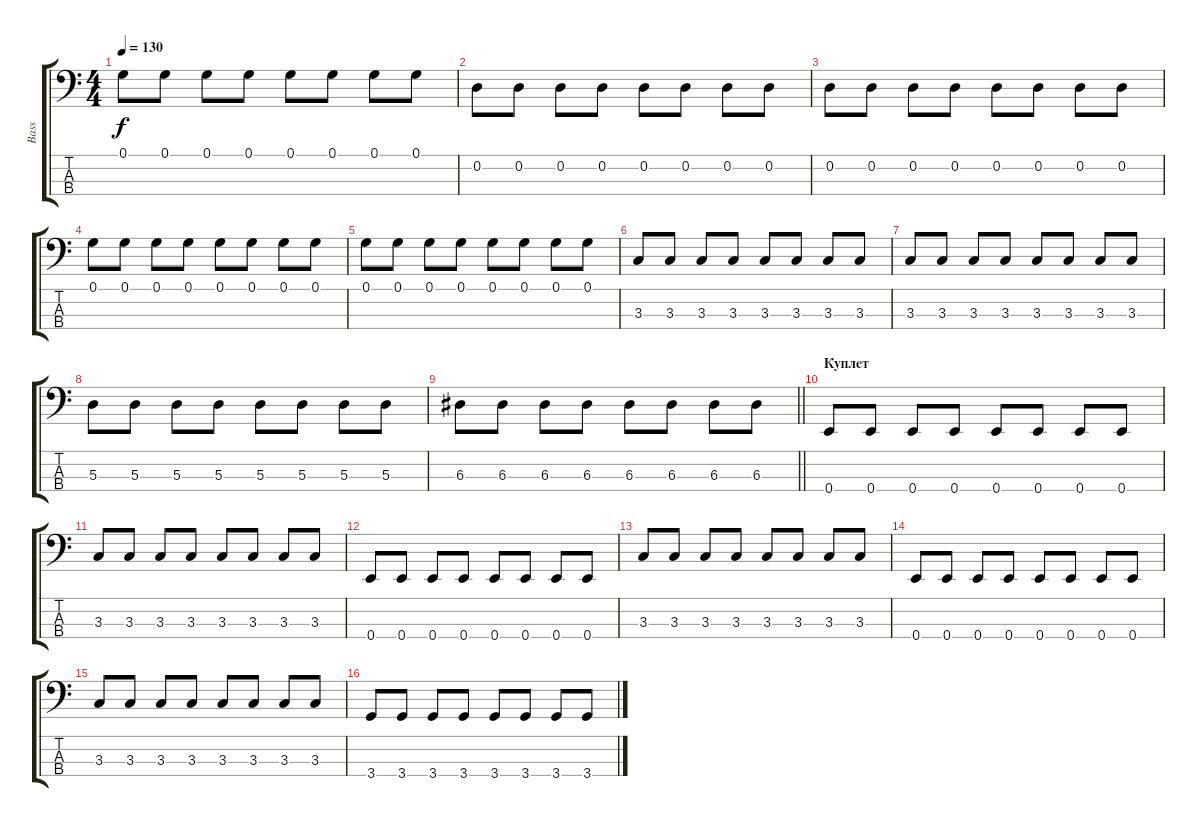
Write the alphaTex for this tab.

\track ("Bass" "Bass") {instrument electricbassfinger}
\staff {score tabs}
\tuning (G2 D2 A1 E1) {hide}
\ts (4 4)
\tempo 130
\clef f4
\ks c
0.1.8{dy f} 0.1.8 0.1.8 0.1.8 0.1.8 0.1.8 0.1.8 0.1.8 |
0.2.8 0.2.8 0.2.8 0.2.8 0.2.8 0.2.8 0.2.8 0.2.8 |
0.2.8 0.2.8 0.2.8 0.2.8 0.2.8 0.2.8 0.2.8 0.2.8 |
0.1.8 0.1.8 0.1.8 0.1.8 0.1.8 0.1.8 0.1.8 0.1.8 |
0.1.8 0.1.8 0.1.8 0.1.8 0.1.8 0.1.8 0.1.8 0.1.8 |
3.3.8 3.3.8 3.3.8 3.3.8 3.3.8 3.3.8 3.3.8 3.3.8 |
3.3.8 3.3.8 3.3.8 3.3.8 3.3.8 3.3.8 3.3.8 3.3.8 |
5.3.8 5.3.8 5.3.8 5.3.8 5.3.8 5.3.8 5.3.8 5.3.8 |
\barLineRight lightlight
6.3.8 6.3.8 6.3.8 6.3.8 6.3.8 6.3.8 6.3.8 6.3.8 |
\section ("" "Куплет")
0.4.8 0.4.8 0.4.8 0.4.8 0.4.8 0.4.8 0.4.8 0.4.8 |
3.3.8 3.3.8 3.3.8 3.3.8 3.3.8 3.3.8 3.3.8 3.3.8 |
0.4.8 0.4.8 0.4.8 0.4.8 0.4.8 0.4.8 0.4.8 0.4.8 |
3.3.8 3.3.8 3.3.8 3.3.8 3.3.8 3.3.8 3.3.8 3.3.8 |
0.4.8 0.4.8 0.4.8 0.4.8 0.4.8 0.4.8 0.4.8 0.4.8 |
3.3.8 3.3.8 3.3.8 3.3.8 3.3.8 3.3.8 3.3.8 3.3.8 |
3.4.8 3.4.8 3.4.8 3.4.8 3.4.8 3.4.8 3.4.8 3.4.8
